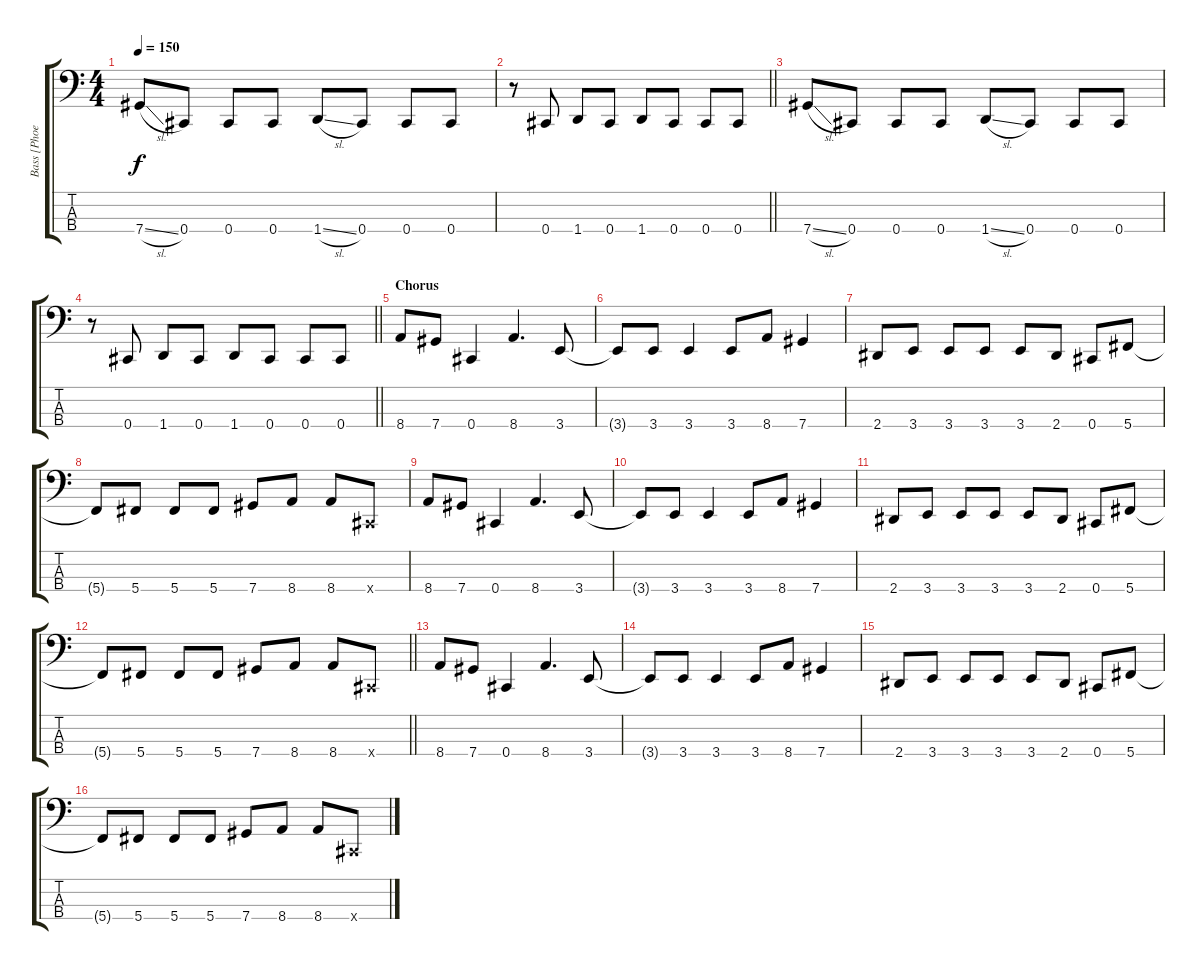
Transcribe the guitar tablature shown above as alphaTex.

\track ("Bass [Phoenix]" "Bass [Phoe") {instrument electricbassfinger}
\staff {score tabs}
\tuning (Gb2 Db2 Ab1 Db1) {hide}
\ts (4 4)
\tempo 150
\clef f4
\ks c
7.4{sl}.8{dy f} 0.4.8 0.4.8 0.4.8 1.4{sl}.8 0.4.8 0.4.8 0.4.8 |
\barLineRight lightlight
r.8 0.4.8 1.4.8 0.4.8 1.4.8 0.4.8 0.4.8 0.4.8 |
7.4{sl}.8 0.4.8 0.4.8 0.4.8 1.4{sl}.8 0.4.8 0.4.8 0.4.8 |
\barLineRight lightlight
r.8 0.4.8 1.4.8 0.4.8 1.4.8 0.4.8 0.4.8 0.4.8 |
\section ("" "Chorus")
8.4.8 7.4.8 0.4.4 8.4.4{d} 3.4.8 |
3.4{t}.8 3.4.8 3.4.4 3.4.8 8.4.8 7.4.4 |
2.4.8 3.4.8 3.4.8 3.4.8 3.4.8 2.4.8 0.4.8 5.4.8 |
5.4{t}.8 5.4.8 5.4.8 5.4.8 7.4.8 8.4.8 8.4.8 0.4{x}.8 |
8.4.8 7.4.8 0.4.4 8.4.4{d} 3.4.8 |
3.4{t}.8 3.4.8 3.4.4 3.4.8 8.4.8 7.4.4 |
2.4.8 3.4.8 3.4.8 3.4.8 3.4.8 2.4.8 0.4.8 5.4.8 |
\barLineRight lightlight
5.4{t}.8 5.4.8 5.4.8 5.4.8 7.4.8 8.4.8 8.4.8 0.4{x}.8 |
8.4.8 7.4.8 0.4.4 8.4.4{d} 3.4.8 |
3.4{t}.8 3.4.8 3.4.4 3.4.8 8.4.8 7.4.4 |
2.4.8 3.4.8 3.4.8 3.4.8 3.4.8 2.4.8 0.4.8 5.4.8 |
5.4{t}.8 5.4.8 5.4.8 5.4.8 7.4.8 8.4.8 8.4.8 0.4{x}.8
